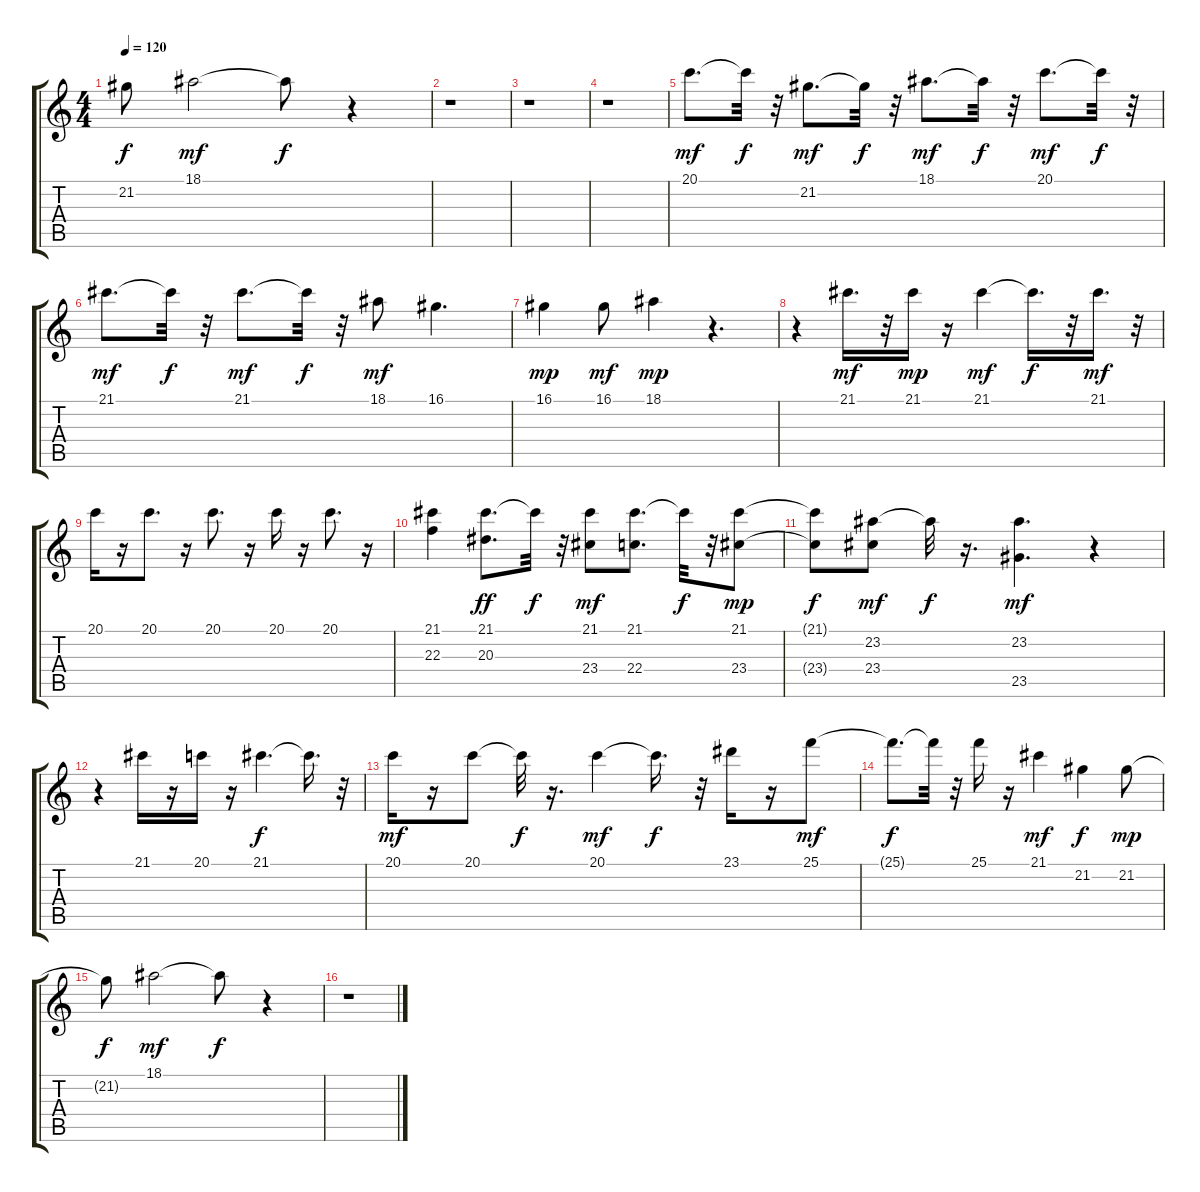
\track "" {instrument voiceoohs}
\staff {score tabs}
\tuning (E4 B3 G3 D3 A2 E2) {hide}
\ts (4 4)
\tempo 120
\clef g2
\ks c
21.2{t}.8{dy f} 18.1.2{dy mf} 18.1{t}.8{dy f} r.4 |
r.1 |
r.1 |
r.1 |
20.1.8{d dy mf} 20.1{t}.32{dy f} r.32 21.2.8{d dy mf} 21.2{t}.32{dy f} r.32 18.1.8{d dy mf} 18.1{t}.32{dy f} r.32 20.1.8{d dy mf} 20.1{t}.32{dy f} r.32 |
21.1.8{d dy mf} 21.1{t}.32{dy f} r.32 21.1.8{d dy mf} 21.1{t}.32{dy f} r.32 18.1.8{dy mf} 16.1.4{d} |
16.1.4{dy mp} 16.1.8{dy mf} 18.1.4{dy mp} r.4{d} |
r.4 21.1.16{d dy mf} r.32 21.1.16{dy mp} r.16 21.1.4{dy mf} 21.1{t}.16{d dy f} r.32 21.1.16{d dy mf} r.32 |
20.1.16 r.16 20.1.8{d} r.16 20.1.8{d} r.16 20.1.16 r.16 20.1.8{d} r.16 |
(21.1 22.3).4 (21.1 20.3).8{d dy ff} 21.1{t}.32{dy f} r.32 (21.1 23.4).8{dy mf} (21.1 22.4).8{d} 21.1{t}.32{dy f} r.32 (21.1 23.4).8{dy mp} |
(21.1{t} 23.4{t}).8{dy f} (23.2 23.4).8{dy mf} 23.2{t}.32{dy f} r.16{d} (23.2 23.5).4{d dy mf} r.4 |
r.4 21.1.16 r.16 20.1.16 r.16 21.1.4{d dy f} 21.1{t}.16{d} r.32 |
20.1.16{dy mf} r.16 20.1.8 20.1{t}.32{dy f} r.16{d} 20.1.4{dy mf} 20.1{t}.16{d dy f} r.32 23.1.16 r.16 25.1.8{dy mf} |
25.1{t}.8{d dy f} 25.1{t}.32 r.32 25.1.16 r.16 21.1.4{dy mf} 21.2.4{dy f} 21.2.8{dy mp} |
21.2{t}.8{dy f} 18.1.2{dy mf} 18.1{t}.8{dy f} r.4 |
r.1
